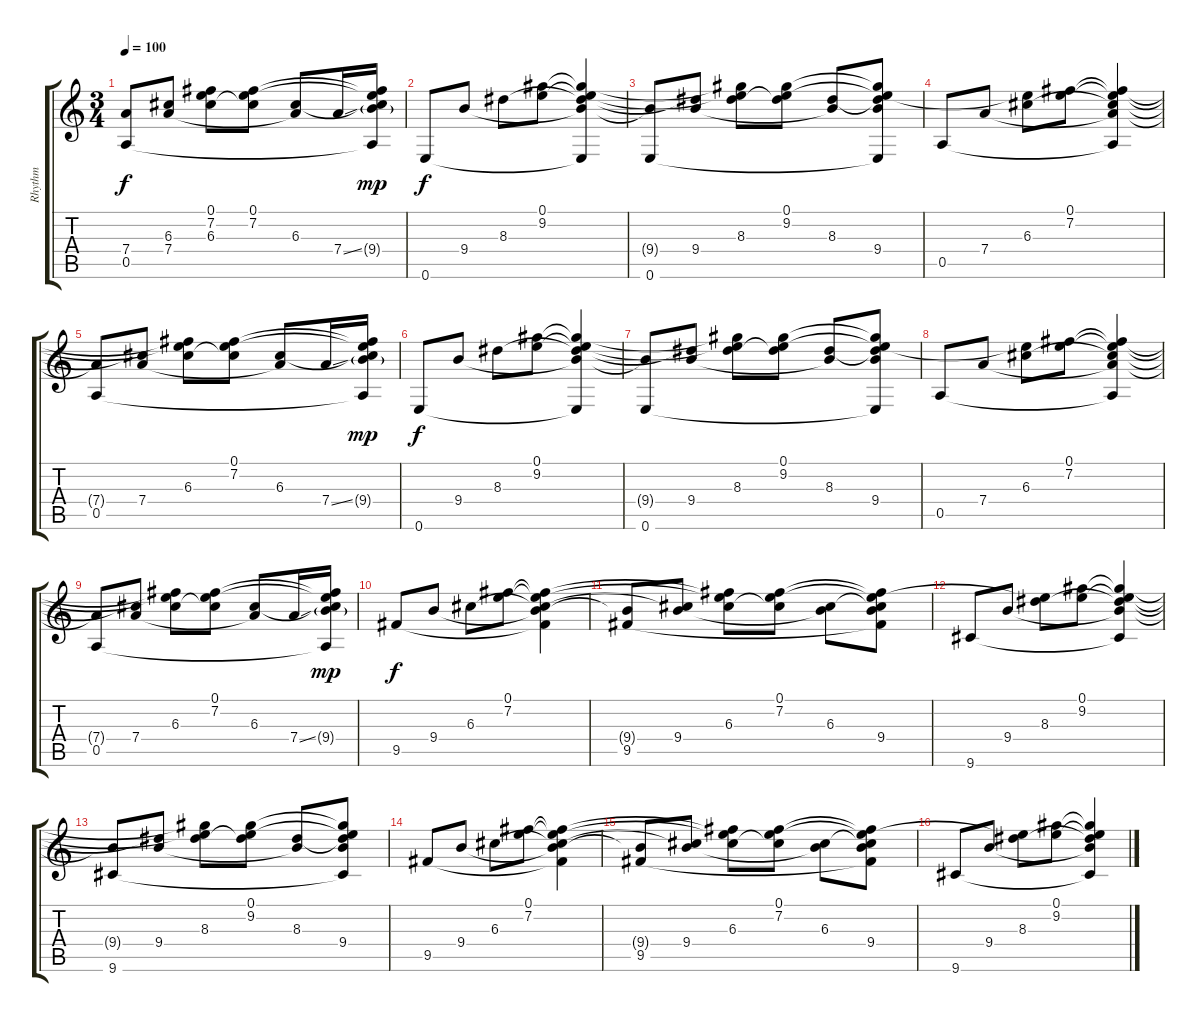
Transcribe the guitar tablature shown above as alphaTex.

\track ("Rhythm" "Rhythm") {instrument acousticguitarsteel}
\staff {score tabs}
\tuning (E4 B3 G3 D3 A2 E2) {hide}
\ts (3 4)
\tempo 100
\clef g2
\ks c
(7.4{t} 0.5).8{dy f} (6.3{t} 7.4).8 (0.1{t} 7.2{t} 6.3).8 (0.1 7.2 6.3{t}).8 (6.3 7.4{t}).8 7.4{ss}.16 (0.1{t} 7.2{t} 6.3{t} 9.4{g} 0.5{t}).16{dy mp} |
0.6.8{dy f} 9.4.8 8.3.8 (0.1 9.2).8 (0.1{t} 9.2{t} 8.3{t} 9.4{t} 0.6{t}).4 |
(9.4{t} 0.6).8 (8.3{t} 9.4).8 (0.1{t} 9.2{t} 8.3).8 (0.1 9.2 8.3{t}).8 (8.3 9.4{t}).8 (0.1{t} 9.2{t} 8.3{t} 9.4 0.6{t}).8 |
0.5.8 7.4.8 (0.1{t} 6.3).8 (0.1 7.2).8 (0.1{t} 7.2{t} 6.3{t} 7.4{t} 0.5{t}).4 |
(7.4{t} 0.5).8 (6.3{t} 7.4).8 (0.1{t} 7.2{t} 6.3).8 (0.1 7.2 6.3{t}).8 (6.3 7.4{t}).8 7.4{ss}.16 (0.1{t} 7.2{t} 6.3{t} 9.4{g} 0.5{t}).16{dy mp} |
0.6.8{dy f} 9.4.8 8.3.8 (0.1 9.2).8 (0.1{t} 9.2{t} 8.3{t} 9.4{t} 0.6{t}).4 |
(9.4{t} 0.6).8 (8.3{t} 9.4).8 (0.1{t} 9.2{t} 8.3).8 (0.1 9.2 8.3{t}).8 (8.3 9.4{t}).8 (0.1{t} 9.2{t} 8.3{t} 9.4 0.6{t}).8 |
0.5.8 7.4.8 (0.1{t} 6.3).8 (0.1 7.2).8 (0.1{t} 7.2{t} 6.3{t} 7.4{t} 0.5{t}).4 |
(7.4{t} 0.5).8 (6.3{t} 7.4).8 (0.1{t} 7.2{t} 6.3).8 (0.1 7.2 6.3{t}).8 (6.3 7.4{t}).8 7.4{ss}.16 (0.1{t} 7.2{t} 6.3{t} 9.4{g} 0.5{t}).16{dy mp} |
9.5.8{dy f} 9.4.8 6.3.8 (0.1 7.2).8 (0.1{t} 7.2{t} 6.3{t} 9.4{t} 9.5{t}).4 |
(9.4{t} 9.5).8 (6.3{t} 9.4).8 (0.1{t} 7.2{t} 6.3).8 (0.1 7.2 6.3{t}).8 (6.3 9.4{t}).8 (0.1{t} 7.2{t} 6.3{t} 9.4 9.5{t}).8 |
9.6.8 9.4.8 (0.1{t} 8.3).8 (0.1 9.2).8 (0.1{t} 9.2{t} 8.3{t} 9.4{t} 9.6{t}).4 |
(9.4{t} 9.6).8 (8.3{t} 9.4).8 (0.1{t} 9.2{t} 8.3).8 (0.1 9.2 8.3{t}).8 (8.3 9.4{t}).8 (0.1{t} 9.2{t} 8.3{t} 9.4 9.6{t}).8 |
9.5.8 9.4.8 6.3.8 (0.1 7.2).8 (0.1{t} 7.2{t} 6.3{t} 9.4{t} 9.5{t}).4 |
(9.4{t} 9.5).8 (6.3{t} 9.4).8 (0.1{t} 7.2{t} 6.3).8 (0.1 7.2 6.3{t}).8 (6.3 9.4{t}).8 (0.1{t} 7.2{t} 6.3{t} 9.4 9.5{t}).8 |
9.6.8 9.4.8 (0.1{t} 8.3).8 (0.1 9.2).8 (0.1{t} 9.2{t} 8.3{t} 9.4{t} 9.6{t}).4
